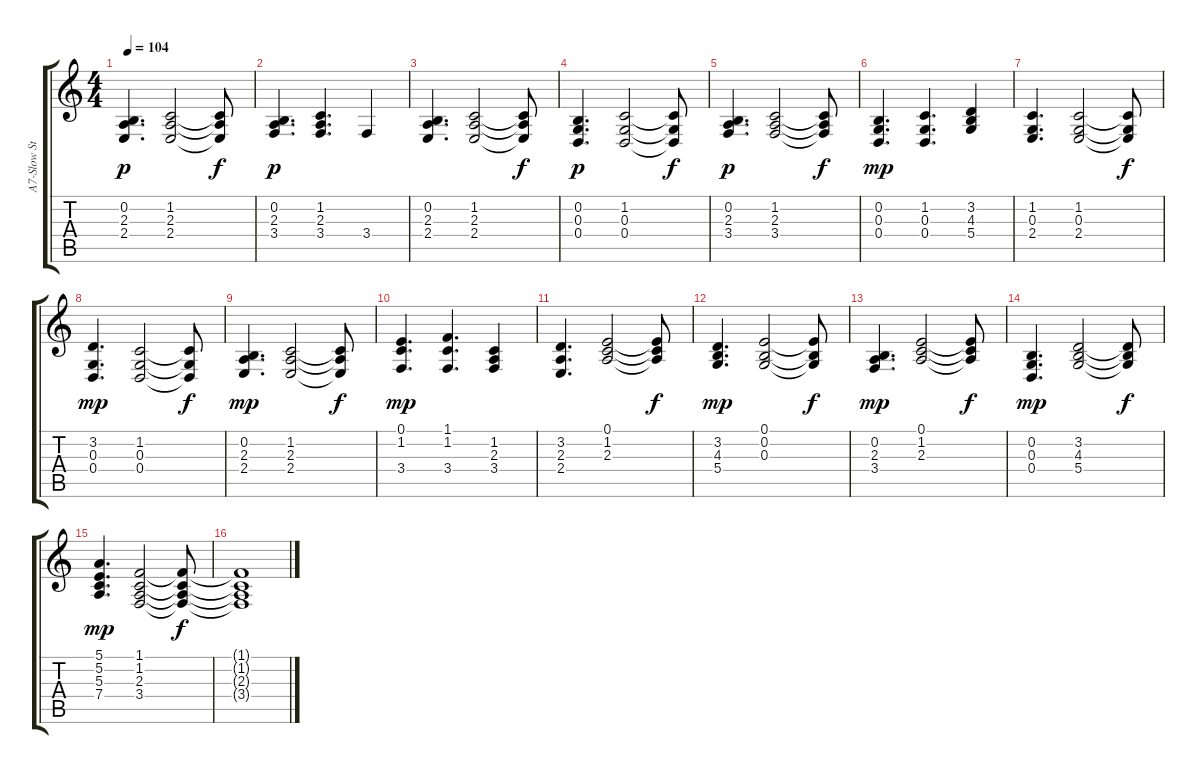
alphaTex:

\track ("A7-Slow Strings" "A7-Slow St") {instrument stringensemble2}
\staff {score tabs}
\tuning (E4 B3 G3 D3 A2 E2) {hide}
\ts (4 4)
\tempo 104
\clef g2
\ks c
(0.2 2.3 2.4).4{d dy p} (1.2 2.3 2.4).2 (1.2{t} 2.3{t} 2.4{t}).8{dy f} |
(0.2 2.3 3.4).4{d dy p} (1.2 2.3 3.4).4{d} 3.4.4 |
(0.2 2.3 2.4).4{d} (1.2 2.3 2.4).2 (1.2{t} 2.3{t} 2.4{t}).8{dy f} |
(0.2 0.3 0.4).4{d dy p} (1.2 0.3 0.4).2 (1.2{t} 0.3{t} 0.4{t}).8{dy f} |
(0.2 2.3 3.4).4{d dy p} (1.2 2.3 3.4).2 (1.2{t} 2.3{t} 3.4{t}).8{dy f} |
(0.2 0.3 0.4).4{d dy mp} (1.2 0.3 0.4).4{d} (3.2 4.3 5.4).4 |
(1.2 0.3 2.4).4{d} (1.2 0.3 2.4).2 (1.2{t} 0.3{t} 2.4{t}).8{dy f} |
(3.2 0.3 0.4).4{d dy mp} (1.2 0.3 0.4).2 (1.2{t} 0.3{t} 0.4{t}).8{dy f} |
(0.2 2.3 2.4).4{d dy mp} (1.2 2.3 2.4).2 (1.2{t} 2.3{t} 2.4{t}).8{dy f} |
(0.1 1.2 3.4).4{d dy mp} (1.1 1.2 3.4).4{d} (1.2 2.3 3.4).4 |
(3.2 2.3 2.4).4{d} (0.1 1.2 2.3).2 (0.1{t} 1.2{t} 2.3{t}).8{dy f} |
(3.2 4.3 5.4).4{d dy mp} (0.1 0.2 0.3).2 (0.1{t} 0.2{t} 0.3{t}).8{dy f} |
(0.2 2.3 3.4).4{d dy mp} (0.1 1.2 2.3).2 (0.1{t} 1.2{t} 2.3{t}).8{dy f} |
(0.2 0.3 0.4).4{d dy mp} (3.2 4.3 5.4).2 (3.2{t} 4.3{t} 5.4{t}).8{dy f} |
(5.1 5.2 5.3 7.4).4{d dy mp} (1.1 1.2 2.3 3.4).2 (1.1{t} 1.2{t} 2.3{t} 3.4{t}).8{dy f} |
(1.1{t} 1.2{t} 2.3{t} 3.4{t}).1
